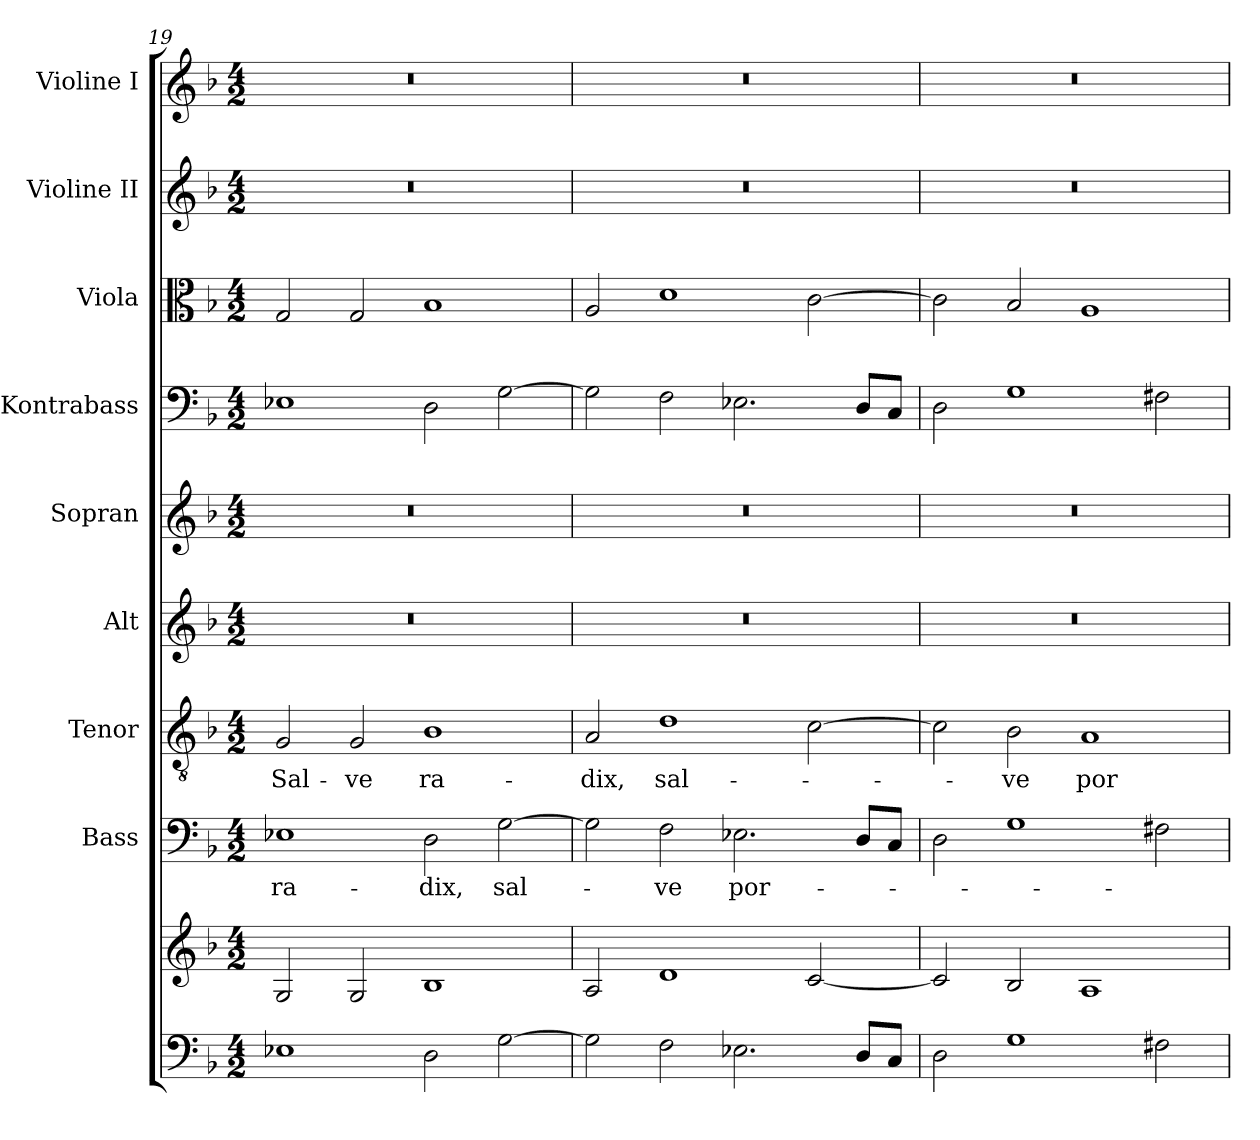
**kern	**kern	**kern	**text	**kern	**text	**kern	**kern	**kern	**kern	**kern	**kern
*part9	*part9	*part8	*part8	*part7	*part7	*part6	*part5	*part4	*part3	*part2	*part1
*staff10	*staff9	*staff8	*staff8	*staff7	*staff7	*staff6	*staff5	*staff4	*staff3	*staff2	*staff1
*	*	*I"Bass	*	*I"Tenor	*	*I"Alt	*I"Sopran	*I"Kontrabass	*I"Viola	*I"Violine II	*I"Violine I
*	*	*I'B.	*	*I'T.	*	*I'A.	*I'S.	*I'Kb.	*I'Vla.	*I'Vl. II	*I'Vl. I
!!LO:PB:g=z
*clefF4	*clefG2	*clefF4	*	*clefGv2	*	*clefG2	*clefG2	*clefF4	*clefC3	*clefG2	*clefG2
*	*	*	*	*	*	*	*	*ITrd7c12	*	*	*
*k[b-]	*k[b-]	*k[b-]	*	*k[b-]	*	*k[b-]	*k[b-]	*k[b-]	*k[b-]	*k[b-]	*k[b-]
*F:	*F:	*F:	*	*F:	*	*F:	*F:	*F:	*F:	*F:	*F:
*M4/2	*M4/2	*M4/2	*	*M4/2	*	*M4/2	*M4/2	*M4/2	*M4/2	*M4/2	*M4/2
=19	=19	=19	=19	=19	=19	=19	=19	=19	=19	=19	=19
!	!	!	!LO:LY:b	!	!LO:LY:b	!	!	!	!	!	!
1E-X	2G/	1E-X	ra-	2G/	Sal-	0r	0r	1EE-X	2G/	0r	0r
!	!	!	!	!	!LO:LY:b	!	!	!	!	!	!
.	2G/	.	.	2G/	-ve	.	.	.	2G/	.	.
!	!	!	!LO:LY:b	!	!LO:LY:b	!	!	!	!	!	!
2D\	1B-	2D\	-dix,	1B-	ra-	.	.	2DD\	1B-	.	.
!	!	!	!LO:LY:b	!	!	!	!	!	!	!	!
[2G\	.	[2G\	sal-	.	.	.	.	[2GG\	.	.	.
=20	=20	=20	=20	=20	=20	=20	=20	=20	=20	=20	=20
!	!	!	!	!	!LO:LY:b	!	!	!	!	!	!
2G\]	2A/	2G\]	.	2A/	-dix,	0r	0r	2GG\]	2A/	0r	0r
!	!	!	!LO:LY:b	!	!LO:LY:b	!	!	!	!	!	!
2F\	1d	2F\	-ve	1d	sal-	.	.	2FF\	1d	.	.
!	!	!	!LO:LY:b	!	!	!	!	!	!	!	!
2.E-X\	.	2.E-X\	por-	.	.	.	.	2.EE-X\	.	.	.
.	[2c/	.	.	[2c\	.	.	.	.	[2c\	.	.
8D/L	.	8D/L	.	.	.	.	.	8DD/L	.	.	.
8C/J	.	8C/J	.	.	.	.	.	8CC/J	.	.	.
=21	=21	=21	=21	=21	=21	=21	=21	=21	=21	=21	=21
2D\	2c/]	2D\	.	2c\]	.	0r	0r	2DD\	2c\]	0r	0r
!	!	!	!	!	!LO:LY:b	!	!	!	!	!	!
1G	2B-/	1G	.	2B-\	-ve	.	.	1GG	2B-/	.	.
!	!	!	!	!	!LO:LY:b	!	!	!	!	!	!
.	1A	.	.	1A	por-	.	.	.	1A	.	.
2F#X\	.	2F#X\	.	.	.	.	.	2FF#X\	.	.	.
=	=	=	=	=	=	=	=	=	=	=	=
*-	*-	*-	*-	*-	*-	*-	*-	*-	*-	*-	*-
